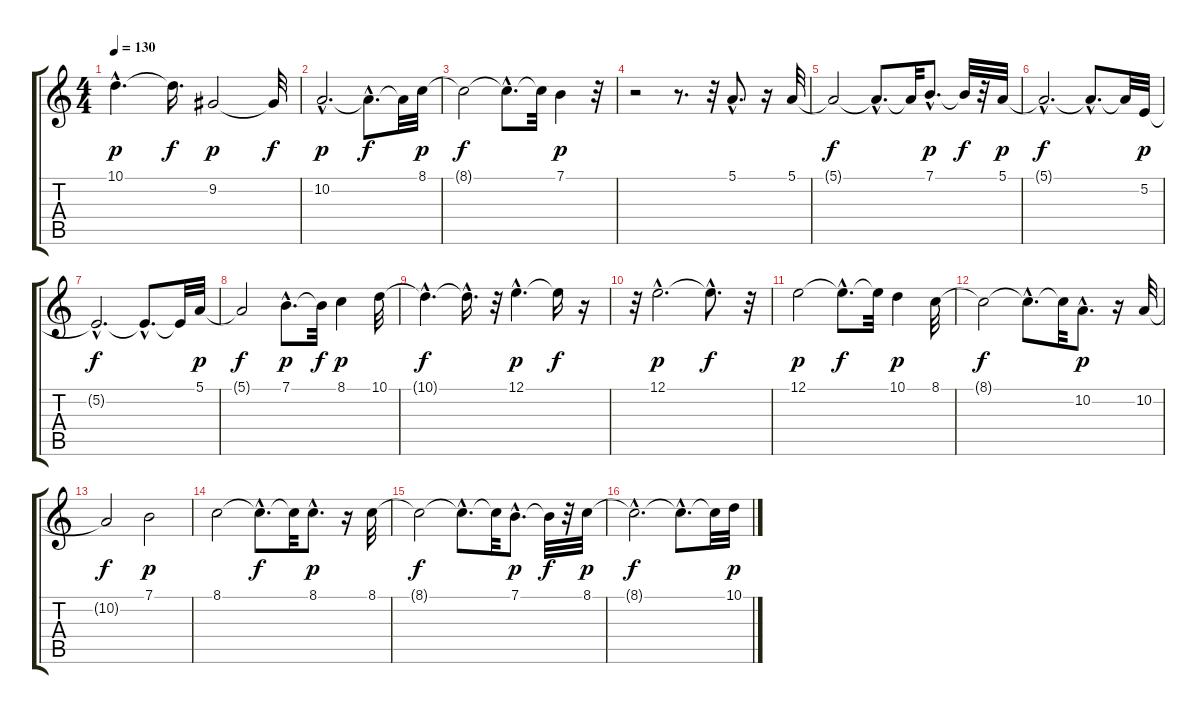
\track "" {instrument stringensemble2}
\staff {score tabs}
\tuning (E4 B3 G3 D3 A2 E2) {hide}
\ts (4 4)
\tempo 130
\clef g2
\ks c
10.1{hac}.4{d dy p} 10.1{t}.16{d dy f} 9.2.2{dy p} 9.2{t}.32{dy f} |
10.2{hac}.2{d dy p} 10.2{hac t}.8{d dy f} 10.2{t}.32 8.1.32{dy p} |
8.1{t}.2{dy f} 8.1{hac t}.8{d} 8.1{t}.32 7.1.4{dy p} r.32 |
r.2 r.8{d} r.32 5.1{hac}.8{d} r.16 5.1.32 |
5.1{t}.2{dy f} 5.1{hac t}.8{d} 5.1{t}.32 7.1{hac}.8{d dy p} 7.1{t}.32{dy f} r.32 5.1.32{dy p} |
5.1{hac t}.2{d dy f} 5.1{hac t}.8{d} 5.1{t}.32 5.2.32{dy p} |
5.2{hac t}.2{d dy f} 5.2{hac t}.8{d} 5.2{t}.32 5.1.32{dy p} |
5.1{t}.2{dy f} 7.1{hac}.8{d dy p} 7.1{t}.32{dy f} 8.1.4{dy p} 10.1.32 |
10.1{hac t}.4{d dy f} 10.1{hac t}.16{d} r.32 12.1{hac}.4{d dy p} 12.1{t}.16{dy f} r.16 |
r.32 12.1{hac}.2{d dy p} 12.1{hac t}.8{d dy f} r.32 |
12.1.2{dy p} 12.1{hac t}.8{d dy f} 12.1{t}.32 10.1.4{dy p} 8.1.32 |
8.1{t}.2{dy f} 8.1{hac t}.8{d} 8.1{t}.32 10.2{hac}.8{d dy p} r.16 10.2.32 |
10.2{t}.2{dy f} 7.1.2{dy p} |
8.1.2 8.1{hac t}.8{d dy f} 8.1{t}.32 8.1{hac}.8{d dy p} r.16 8.1.32 |
8.1{t}.2{dy f} 8.1{hac t}.8{d} 8.1{t}.32 7.1{hac}.8{d dy p} 7.1{t}.32{dy f} r.32 8.1.32{dy p} |
8.1{hac t}.2{d dy f} 8.1{hac t}.8{d} 8.1{t}.32 10.1.32{dy p}
